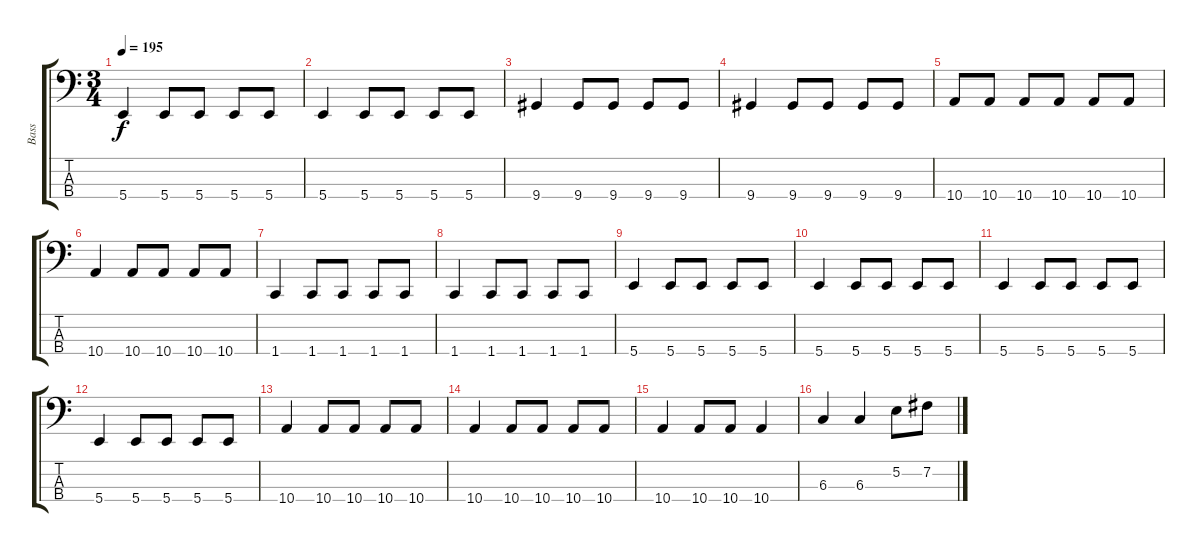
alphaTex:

\track ("Bass" "Bass") {instrument electricbassfinger}
\staff {score tabs}
\tuning (E2 B1 Gb1 B0) {hide}
\ts (3 4)
\tempo 195
\clef f4
\ks c
5.4.4{dy f} 5.4.8 5.4.8 5.4.8 5.4.8 |
5.4.4 5.4.8 5.4.8 5.4.8 5.4.8 |
9.4.4 9.4.8 9.4.8 9.4.8 9.4.8 |
9.4.4 9.4.8 9.4.8 9.4.8 9.4.8 |
10.4.8 10.4.8 10.4.8 10.4.8 10.4.8 10.4.8 |
10.4.4 10.4.8 10.4.8 10.4.8 10.4.8 |
1.4.4 1.4.8 1.4.8 1.4.8 1.4.8 |
1.4.4 1.4.8 1.4.8 1.4.8 1.4.8 |
5.4.4 5.4.8 5.4.8 5.4.8 5.4.8 |
5.4.4 5.4.8 5.4.8 5.4.8 5.4.8 |
5.4.4 5.4.8 5.4.8 5.4.8 5.4.8 |
5.4.4 5.4.8 5.4.8 5.4.8 5.4.8 |
10.4.4 10.4.8 10.4.8 10.4.8 10.4.8 |
10.4.4 10.4.8 10.4.8 10.4.8 10.4.8 |
10.4.4 10.4.8 10.4.8 10.4.4 |
6.3.4 6.3.4 5.2.8 7.2.8
